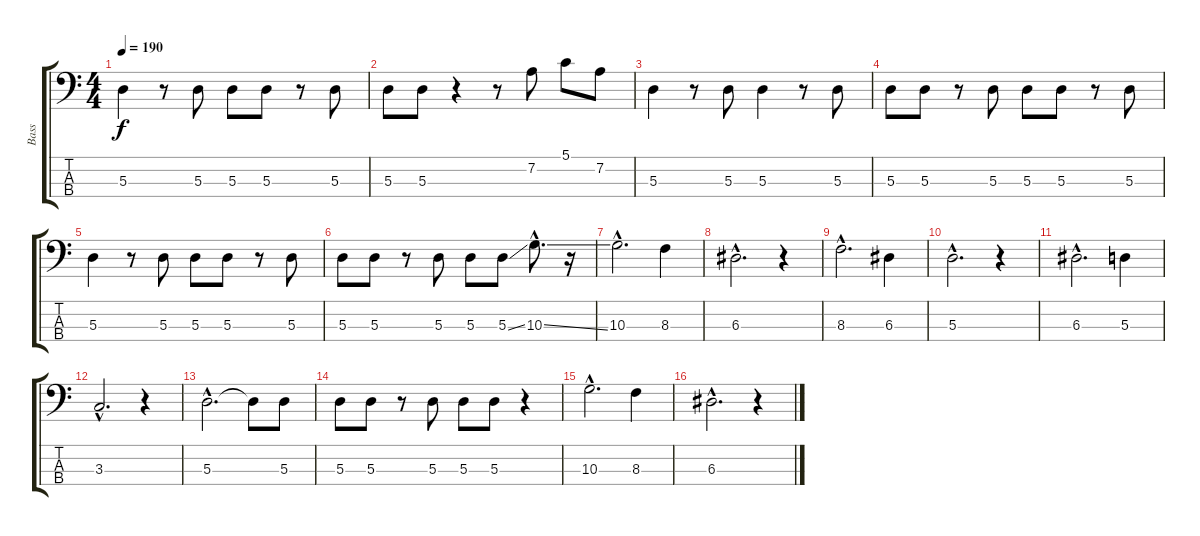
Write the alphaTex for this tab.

\track ("Bass" "Bass") {instrument electricbassfinger}
\staff {score tabs}
\tuning (G2 D2 A1 E1) {hide}
\ts (4 4)
\tempo 190
\clef f4
\ks c
5.3.4{dy f} r.8 5.3.8 5.3.8 5.3.8 r.8 5.3.8 |
5.3.8 5.3.8 r.4 r.8 7.2.8 5.1.8 7.2.8 |
5.3.4 r.8 5.3.8 5.3.4 r.8 5.3.8 |
5.3.8 5.3.8 r.8 5.3.8 5.3.8 5.3.8 r.8 5.3.8 |
5.3.4 r.8 5.3.8 5.3.8 5.3.8 r.8 5.3.8 |
5.3.8 5.3.8 r.8 5.3.8 5.3.8 5.3{ss}.8 10.3{ss hac}.8{d} r.16 |
10.3{hac}.2{d} 8.3.4 |
6.3{hac}.2{d} r.4 |
8.3{hac}.2{d} 6.3.4 |
5.3{hac}.2{d} r.4 |
6.3{hac}.2{d} 5.3.4 |
3.3{hac}.2{d} r.4 |
5.3{hac}.2{d} 5.3{t}.8 5.3.8 |
5.3.8 5.3.8 r.8 5.3.8 5.3.8 5.3.8 r.4 |
10.3{hac}.2{d} 8.3.4 |
6.3{hac}.2{d} r.4
